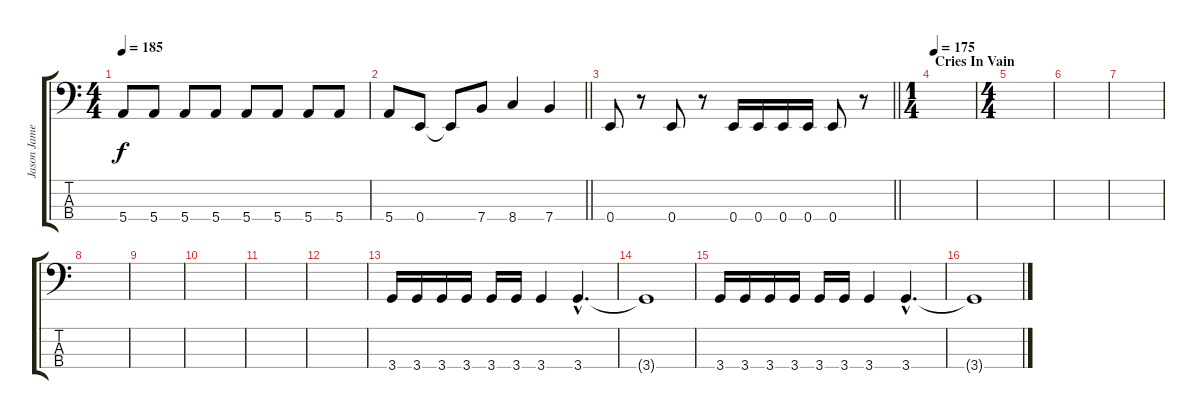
\track ("Jason James" "Jason Jame") {instrument electricbasspick}
\staff {score tabs}
\tuning (G2 D2 A1 E1) {hide}
\ts (4 4)
\tempo 185
\clef f4
\ks c
5.4.8{dy f} 5.4.8 5.4.8 5.4.8 5.4.8 5.4.8 5.4.8 5.4.8 |
\barLineRight lightlight
5.4.8 0.4.8 0.4{t}.8 7.4.8 8.4.4 7.4.4 |
\barLineRight lightlight
0.4.8 r.8 0.4.8 r.8 0.4.16 0.4.16 0.4.16 0.4.16 0.4.8 r.8 |
\ts (1 4)
\section ("" "Cries In Vain")
\tempo 175
|
\ts (4 4)
|
|
|
|
|
|
|
|
3.4.16 3.4.16 3.4.16 3.4.16 3.4.16 3.4.16 3.4.4 3.4{hac}.4{d} |
3.4{t}.1 |
3.4.16 3.4.16 3.4.16 3.4.16 3.4.16 3.4.16 3.4.4 3.4{hac}.4{d} |
3.4{t}.1
